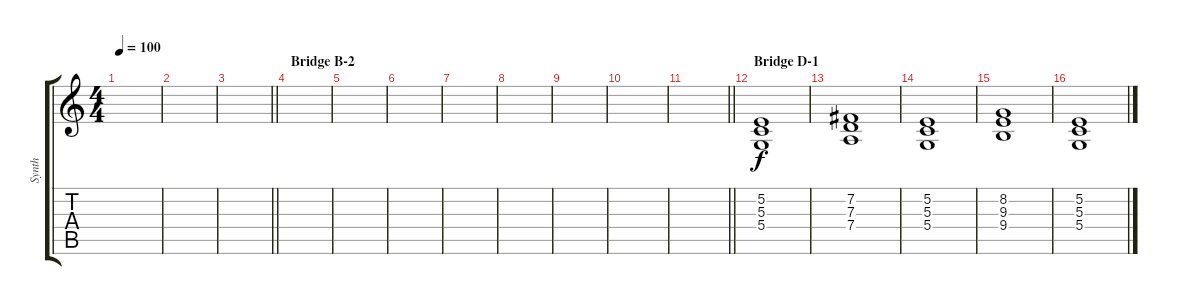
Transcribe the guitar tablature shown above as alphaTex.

\track ("Synth" "Synth") {instrument stringensemble1}
\staff {score tabs}
\tuning (E4 B3 G3 D3 A2 E2) {hide}
\ts (4 4)
\tempo 100
\clef g2
\ks c
|
|
\barLineRight lightlight
|
\section ("" "Bridge B-2")
|
|
|
|
|
|
|
\barLineRight lightlight
|
\section ("" "Bridge D-1")
(5.2 5.3 5.4).1 |
(7.2 7.3 7.4).1 |
(5.2 5.3 5.4).1 |
(8.2 9.3 9.4).1 |
(5.2 5.3 5.4).1
